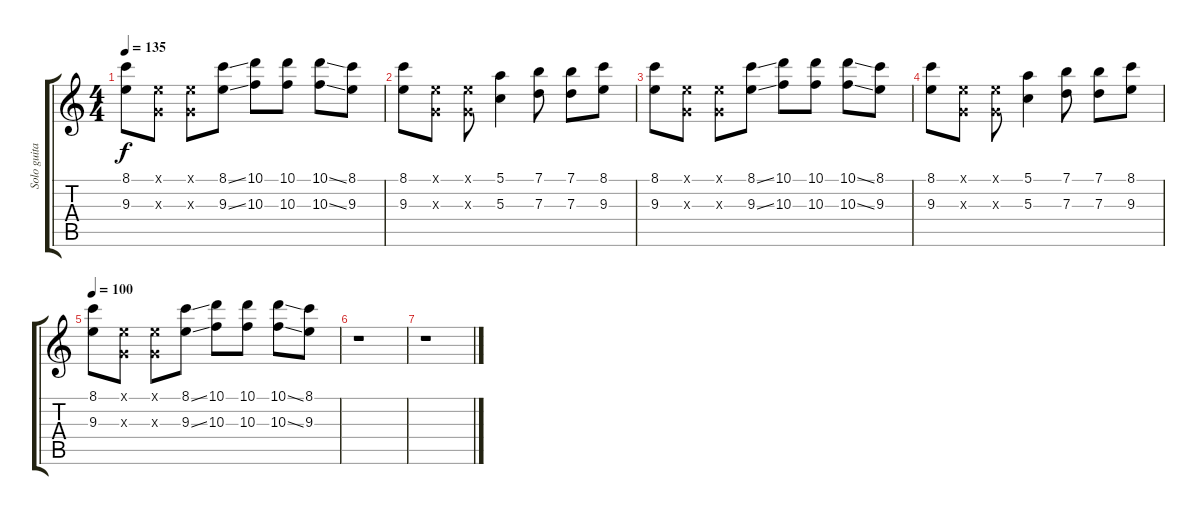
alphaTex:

\track ("Solo guitar" "Solo guita") {instrument overdrivenguitar}
\staff {score tabs}
\tuning (E4 B3 G3 D3 A2 E2) {hide}
\ts (4 4)
\tempo 135
\clef g2
\ks c
(8.1 9.3).8{dy f} (0.1{x} 0.3{x}).8 (0.1{x} 0.3{x}).8 (8.1{ss} 9.3{ss}).8 (10.1 10.3).8 (10.1 10.3).8 (10.1{ss} 10.3{ss}).8 (8.1 9.3).8 |
(8.1 9.3).8 (0.1{x} 0.3{x}).8 (0.1{x} 0.3{x}).8 (5.1 5.3).4 (7.1 7.3).8 (7.1 7.3).8 (8.1 9.3).8 |
(8.1 9.3).8 (0.1{x} 0.3{x}).8 (0.1{x} 0.3{x}).8 (8.1{ss} 9.3{ss}).8 (10.1 10.3).8 (10.1 10.3).8 (10.1{ss} 10.3{ss}).8 (8.1 9.3).8 |
(8.1 9.3).8 (0.1{x} 0.3{x}).8 (0.1{x} 0.3{x}).8 (5.1 5.3).4 (7.1 7.3).8 (7.1 7.3).8 (8.1 9.3).8 |
\tempo 100
(8.1 9.3).8 (0.1{x} 0.3{x}).8 (0.1{x} 0.3{x}).8 (8.1{ss} 9.3{ss}).8 (10.1 10.3).8 (10.1 10.3).8 (10.1{ss} 10.3{ss}).8 (8.1 9.3).8 |
r.1 |
r.1
